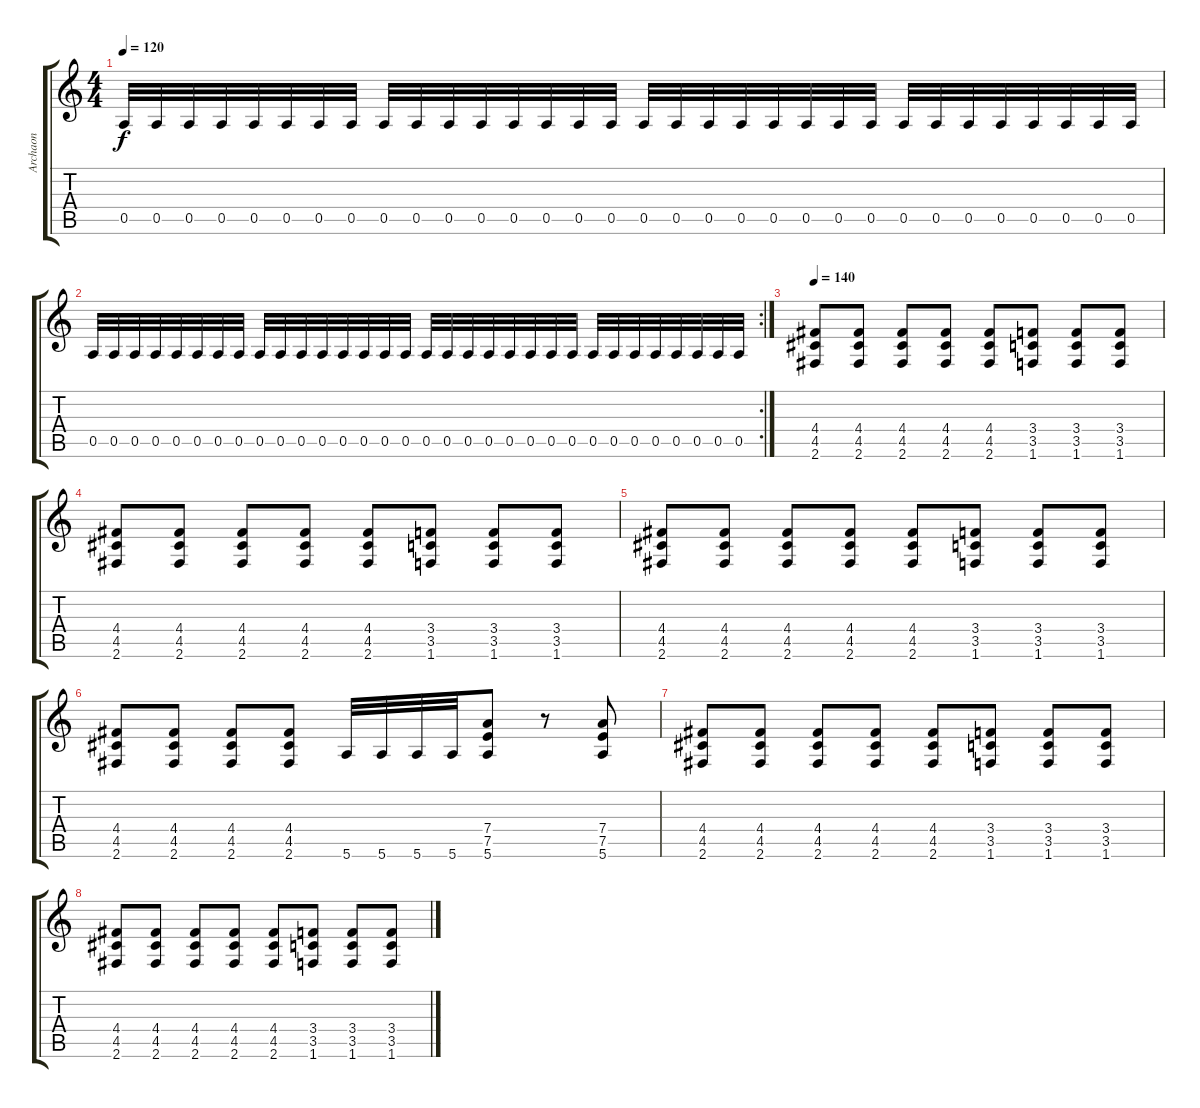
\track ("Archaon" "Archaon") {instrument distortionguitar}
\staff {score tabs}
\tuning (E4 B3 G3 D3 A2 E2) {hide}
\ts (4 4)
\tempo 120
\clef g2
\ks c
0.5.32{dy f} 0.5.32 0.5.32 0.5.32 0.5.32 0.5.32 0.5.32 0.5.32 0.5.32 0.5.32 0.5.32 0.5.32 0.5.32 0.5.32 0.5.32 0.5.32 0.5.32 0.5.32 0.5.32 0.5.32 0.5.32 0.5.32 0.5.32 0.5.32 0.5.32 0.5.32 0.5.32 0.5.32 0.5.32 0.5.32 0.5.32 0.5.32 |
\rc 2
0.5.32 0.5.32 0.5.32 0.5.32 0.5.32 0.5.32 0.5.32 0.5.32 0.5.32 0.5.32 0.5.32 0.5.32 0.5.32 0.5.32 0.5.32 0.5.32 0.5.32 0.5.32 0.5.32 0.5.32 0.5.32 0.5.32 0.5.32 0.5.32 0.5.32 0.5.32 0.5.32 0.5.32 0.5.32 0.5.32 0.5.32 0.5.32 |
\tempo 140
(4.4 4.5 2.6).8 (4.4 4.5 2.6).8 (4.4 4.5 2.6).8 (4.4 4.5 2.6).8 (4.4 4.5 2.6).8 (3.4 3.5 1.6).8 (3.4 3.5 1.6).8 (3.4 3.5 1.6).8 |
(4.4 4.5 2.6).8 (4.4 4.5 2.6).8 (4.4 4.5 2.6).8 (4.4 4.5 2.6).8 (4.4 4.5 2.6).8 (3.4 3.5 1.6).8 (3.4 3.5 1.6).8 (3.4 3.5 1.6).8 |
(4.4 4.5 2.6).8 (4.4 4.5 2.6).8 (4.4 4.5 2.6).8 (4.4 4.5 2.6).8 (4.4 4.5 2.6).8 (3.4 3.5 1.6).8 (3.4 3.5 1.6).8 (3.4 3.5 1.6).8 |
(4.4 4.5 2.6).8 (4.4 4.5 2.6).8 (4.4 4.5 2.6).8 (4.4 4.5 2.6).8 5.6.32 5.6.32 5.6.32 5.6.32 (7.4 7.5 5.6).8 r.8 (7.4 7.5 5.6).8 |
(4.4 4.5 2.6).8 (4.4 4.5 2.6).8 (4.4 4.5 2.6).8 (4.4 4.5 2.6).8 (4.4 4.5 2.6).8 (3.4 3.5 1.6).8 (3.4 3.5 1.6).8 (3.4 3.5 1.6).8 |
(4.4 4.5 2.6).8 (4.4 4.5 2.6).8 (4.4 4.5 2.6).8 (4.4 4.5 2.6).8 (4.4 4.5 2.6).8 (3.4 3.5 1.6).8 (3.4 3.5 1.6).8 (3.4 3.5 1.6).8
